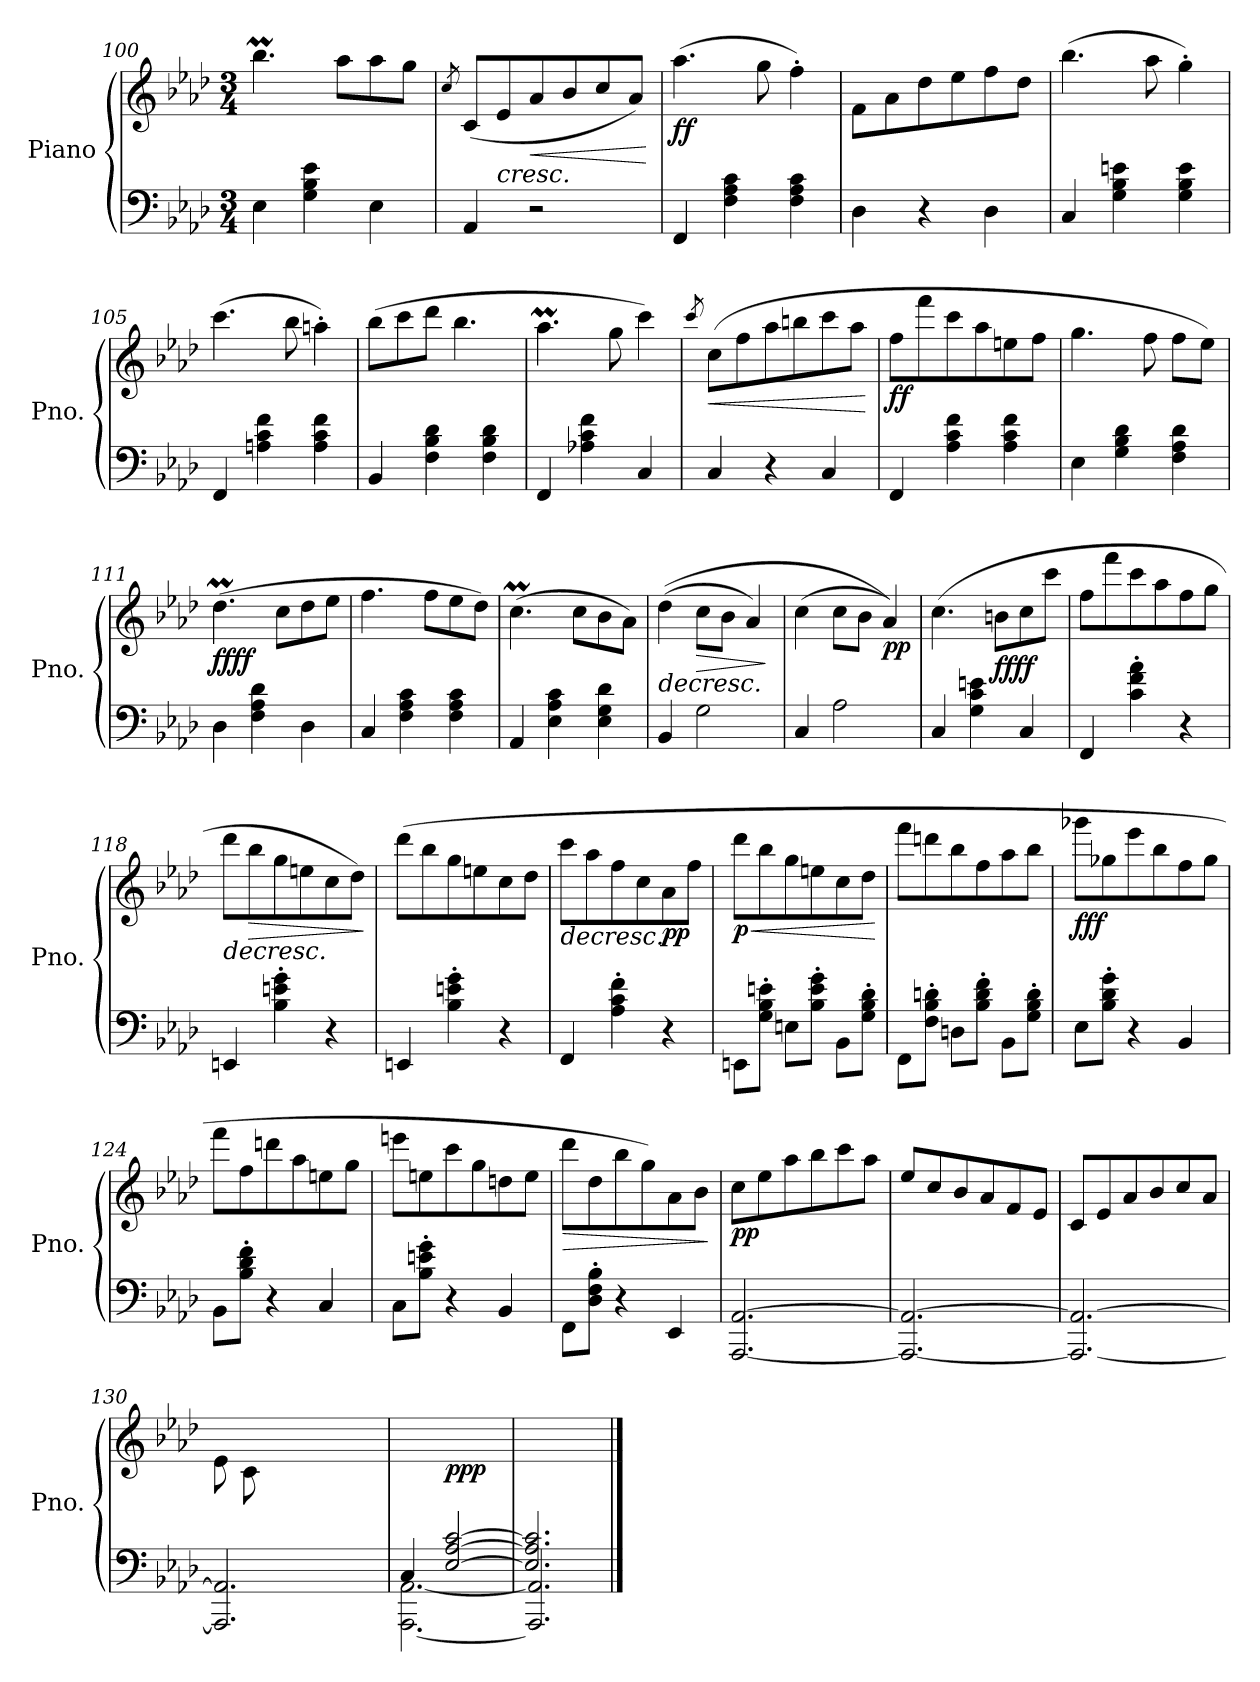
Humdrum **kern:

**kern	**kern	**dynam
*part1	*part1	*part1
*staff2	*staff1	*staff1/2
*I"Piano	*	*
*I'Pno.	*	*
*clefF4	*clefG2	*
*k[b-e-a-d-]	*k[b-e-a-d-]	*
*M3/4	*M3/4	*
=100	=100	=100
4E-\	4.bb-M\	.
4G\ 4B-\ 4e-\	.	.
.	8aa-\L	.
4E-\	8aa-\	.
.	8gg\J	.
=101	=101	=101
.	8qcc/	.
!	!	!LO:DY:b
!	!	!LO:DY:n=1:b
4AA-/	(8c/L	mp mp
!	!	!LO:HP:b
.	8e-/	<
!	!	!LO:HP:b
2r	8a-/	<
.	8b-/	.
.	8cc/	.
.	8a-/J)	.
.	.	[ [
=102	=102	=102
!	!	!LO:DY:b
!	!	!LO:DY:n=1:b
4FF/	(4.aa-\	f f
4F\ 4A-\ 4c\	.	.
.	8gg\	.
4F\ 4A-\ 4c\	4ff'\)	.
!!LO:LB:g=z
=103	=103	=103
4D-\	8f\L	.
.	8a-\	.
4r	8dd-\	.
.	8ee-\	.
4D-\	8ff\	.
.	8dd-\J	.
=104	=104	=104
4C/	(4.bb-\	.
4G\ 4B-\ 4en\	.	.
.	8aa-\	.
4G\ 4B-\ 4e\	4gg'\)	.
=105	=105	=105
4FF/	(4.ccc\	.
4An\ 4c\ 4f\	.	.
.	8bb-\	.
4A\ 4c\ 4f\	4aan'\)	.
=106	=106	=106
!	!	!LO:DY:b
!	!	!LO:DY:n=1:b
4BB-/	(8bb-\L	mf mf
.	8ccc\	.
4F\ 4B-\ 4d-\	8ddd-\J	.
.	4.bb-\	.
4F\ 4B-\ 4d-\	.	.
=107	=107	=107
4FF/	4.aa-M\	.
4A-X\ 4c\ 4f\	.	.
.	8gg\	.
4C/	4ccc\)	.
!!LO:PB:g=z
=108	=108	=108
.	8qccc/	.
!	!	!LO:HP:b
4C/	(8cc\L	<
.	8ff\	.
4r	8aa-\	.
.	8bbn\	.
4C/	8ccc\	.
.	8aa-\J	.
.	.	[
=109	=109	=109
!	!	!LO:DY:b
!	!	!LO:DY:n=1:b
4FF/	8ff\L	f f
.	8fff\	.
4A-\ 4c\ 4f\	8ccc\	.
.	8aa-\	.
4A-\ 4c\ 4f\	8een\	.
.	8ff\J	.
=110	=110	=110
4E-\	4.gg\	.
4G\ 4B-\ 4d-\	.	.
.	8ff\	.
4F\ 4A-\ 4d-\	8ff\L	.
.	8ee-\J)	.
=111	=111	=111
!	!	!LO:DY:b
!	!	!LO:DY:n=1:b
4D-\	(4.dd-M\	ff ff
4F\ 4A-\ 4d-\	.	.
.	8cc\L	.
4D-\	8dd-\	.
.	8ee-\J	.
=112	=112	=112
4C/	4.ff\	.
4F\ 4A-\ 4c\	.	.
.	8ff\L	.
4F\ 4A-\ 4c\	8ee-\	.
.	8dd-\J)	.
!!LO:LB:g=z
=113	=113	=113
4AA-/	(4.ccm\	.
4E-\ 4A-\ 4c\	.	.
.	8cc\L	.
4E-\ 4G\ 4d-\	8b-\	.
.	8a-\J)	.
=114	=114	=114
!	!	!LO:HP:b
!	!	!LO:DY:n=1:b
!	!	!LO:DY:n=2:b
4BB-/	((4dd-\	> mp mp
!	!	!LO:HP:b
2G\	8cc\L	>
.	8b-\J	.
.	4a-/)	.
.	.	] ]
=115	=115	=115
4C/	(4cc\	.
2A-\	8cc\L	.
.	8b-\J	.
!	!	!LO:DY:b
!	!	!LO:DY:n=1:b
.	4a-/))	p p
=116	=116	=116
4C/	(4.cc\	.
4G\ 4c\ 4en\	.	.
!	!	!LO:DY:b
!	!	!LO:DY:n=1:b
.	8bn\L	ff ff
4C/	8cc\	.
.	8ccc\J	.
=117	=117	=117
4FF/	8ff\L	.
.	8fff\	.
4c\' 4f\' 4a-\'	8ccc\	.
.	8aa-\	.
4r	8ff\	.
.	8gg\J	.
!!LO:LB:g=z
=118	=118	=118
!	!	!LO:HP:b
4EEn/	8ddd-\L	>
!	!	!LO:HP:b
.	8bb-\	>
4B-\' 4en\' 4g\'	8gg\	.
.	8een\	.
4r	8cc\	.
.	8dd-\J)	.
.	.	] ]
=119	=119	=119
4EEn/	(8ddd-\L	.
.	8bb-\	.
4B-\' 4en\' 4g\'	8gg\	.
.	8een\	.
4r	8cc\	.
.	8dd-\J	.
=120	=120	=120
!	!	!LO:HP:b
4FF/	8ccc\L	>
.	8aa-\	.
4A-\' 4c\' 4f\'	8ff\	.
.	8cc\	.
!	!	!LO:DY:b
4r	8a-\	pp
.	8ff\J	.
.	.	]
=121	=121	=121
!	!	!LO:HP:b
!	!	!LO:DY:n=1:b
8EEn\L	8ddd-\L	< p
8G\' 8B-\' 8en\'J	8bb-\	.
8En\L	8gg\	.
8B-\' 8e\' 8g\'J	8een\	.
8BB-\L	8cc\	.
8G\' 8B-\' 8d-\'J	8dd-\J	.
.	.	[
!!LO:LB:g=z
=122	=122	=122
8FF\L	8fff\L	.
8F\' 8B-\' 8dn\'J	8dddn\	.
8Dn\L	8bb-\	.
8B-\' 8d\' 8f\'J	8ff\	.
8BB-\L	8aa-\	.
8G\' 8B-\' 8d\'J	8bb-\J	.
=123	=123	=123
!	!	!LO:DY:b
8E-\L	8ggg-X\L	fff
8B-\' 8d-\' 8g\'J	8gg-X\	.
4r	8eee-\	.
.	8bb-\	.
4BB-/	8ff\	.
.	8gg-\J	.
=124	=124	=124
8BB-\L	8fff\L	.
8B-\' 8d-\' 8f\'J	8ff\	.
4r	8dddn\	.
.	8aa-\	.
4C/	8een\	.
.	8gg\J	.
=125	=125	=125
8C\L	8eeen\L	.
8B-\' 8en\' 8g\'J	8een\	.
4r	8ccc\	.
.	8gg\	.
4BB-/	8ddn\	.
.	8ee\J	.
!!LO:LB:g=z
=126	=126	=126
!	!	!LO:HP:b
8FF\L	8ddd-\L	>
8D-\' 8F\' 8B-\'J	8dd-\	.
4r	8bb-\	.
.	8gg\)	.
4EE-/	(8a-\	.
.	8b-\J	.
.	.	]
=127	=127	=127
!	!	!LO:DY:b
[2.AAA-/ [2.AA-/	8cc\L	pp
.	8ee-\	.
.	8aa-\	.
.	8bb-\	.
.	8ccc\	.
.	8aa-\J	.
=128	=128	=128
2.AAA-/_ 2.AA-/_	8ee-/L	.
.	8cc/	.
.	8b-/	.
.	8a-/	.
.	8f/	.
.	8e-/J	.
=129	=129	=129
2.AAA-/_ 2.AA-/_	8c/L	.
.	8e-/	.
.	8a-/	.
.	8b-/	.
.	8cc/	.
.	8a-/J	.
!!LO:LB:g=z
=130	=130	=130
*^	*	*
4ryy	2.AAA-/] 2.AA-/]	8e-\L	.
.	.	8c\	.
8B-/	.	2ryy	.
8A-/	.	.	.
8F/	.	.	.
8E-/J	.	.	.
=131	=131	=131	=131
4C/)	[2.AAA-\ [2.AA-\	4ryy	.
!	!	!	!LO:DY:b
[2E-/ [2A-/ [2c/	.	2ryy	ppp
=132	=132	=132	=132
2.E-/] 2.A-/] 2.c/]	2.AAA-/] 2.AA-/]	2.ryy	.
*v	*v	*	*
==	==	==
*-	*-	*-
